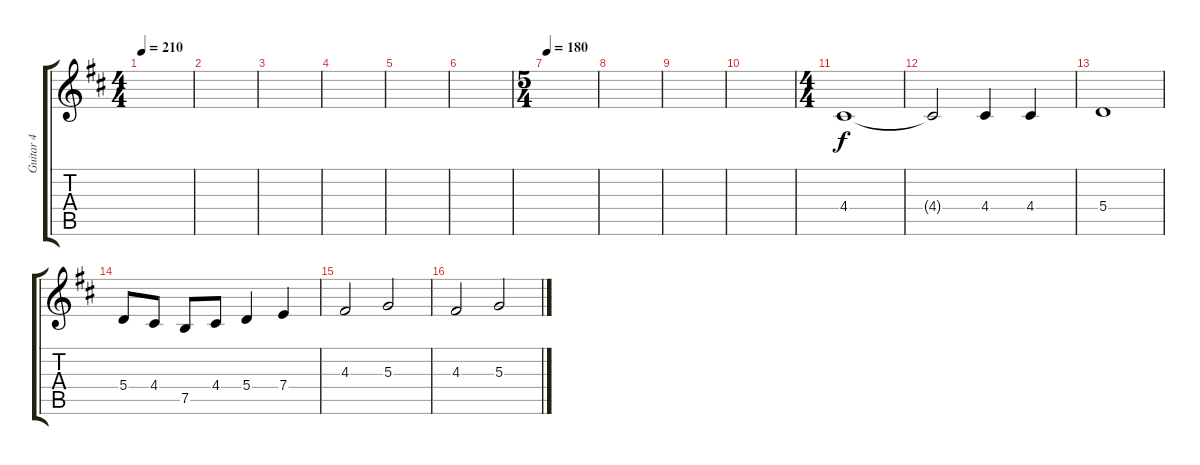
\track ("Guitar 4" "Guitar 4") {instrument acousticguitarsteel}
\staff {score tabs}
\tuning (B3 Gb3 D3 A2 E2 B1) {hide}
\ts (4 4)
\tempo 210
\clef g2
\ks bminor
|
|
|
|
|
|
\ts (5 4)
\tempo 180
|
|
|
|
\ts (4 4)
4.4.1 |
4.4{t}.2 4.4.4 4.4.4 |
5.4.1 |
5.4.8 4.4.8 7.5.8 4.4.8 5.4.4 7.4.4 |
4.3.2 5.3.2 |
4.3.2 5.3.2
